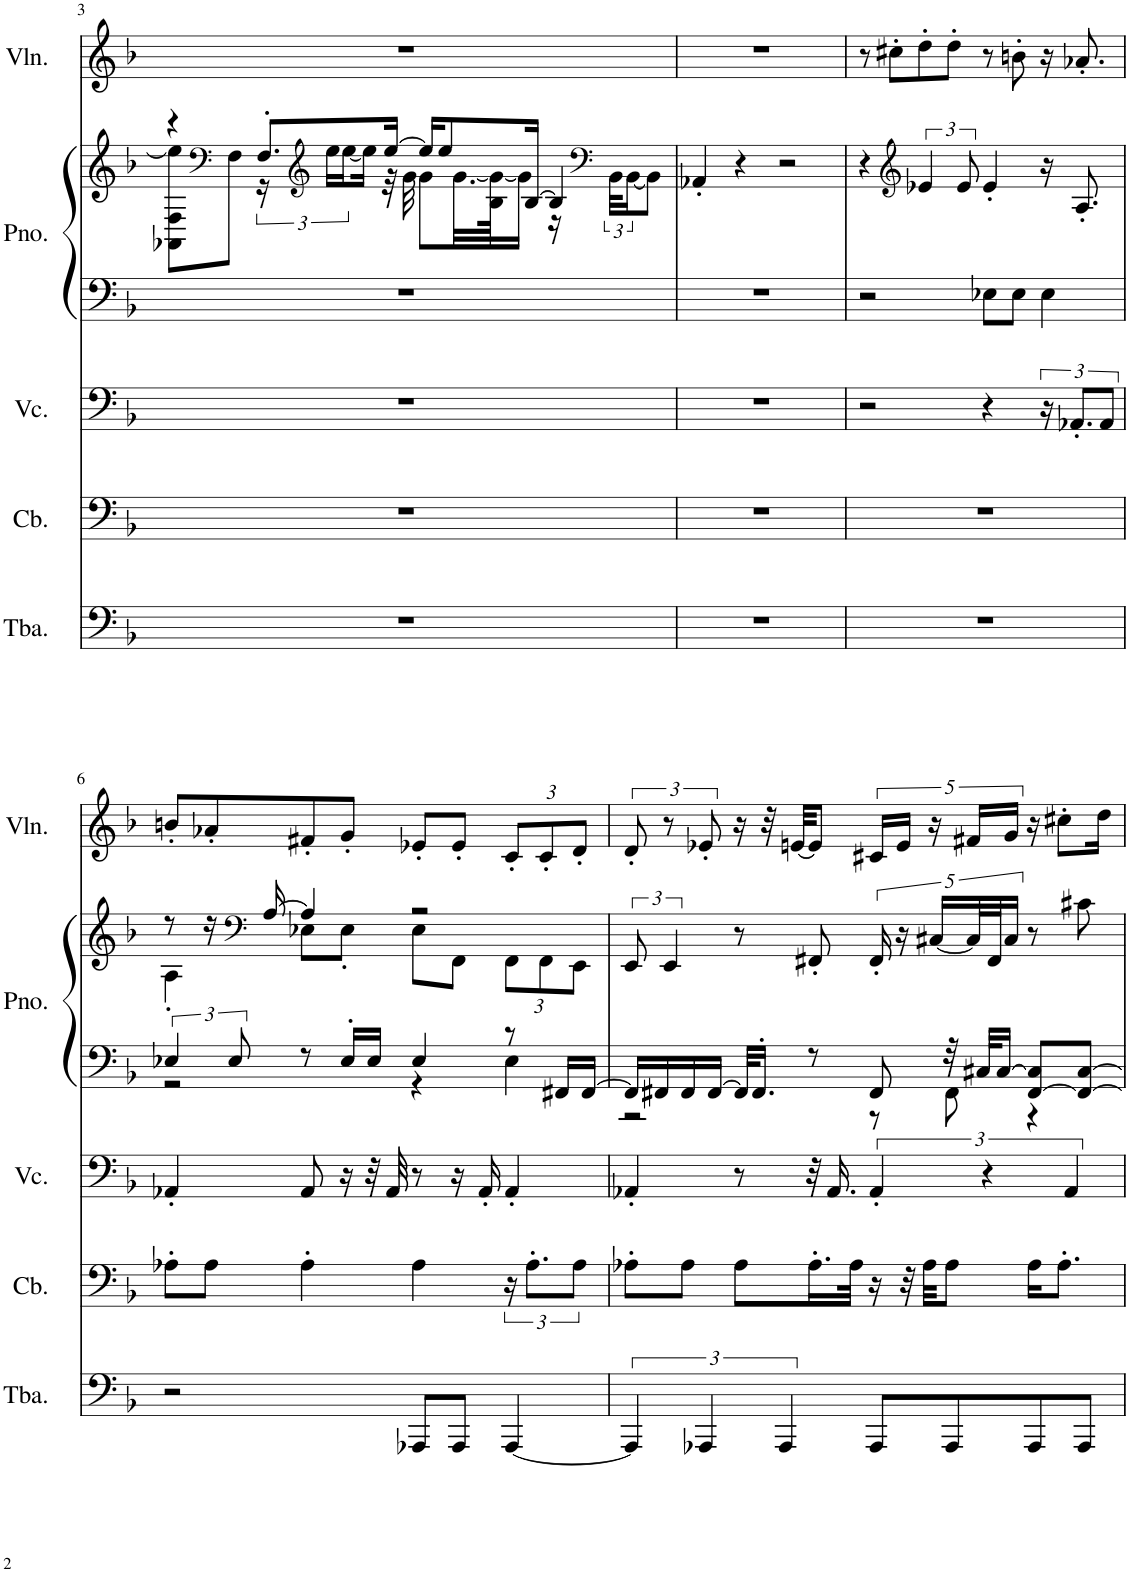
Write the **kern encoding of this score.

**kern	**kern	**kern	**kern	**kern	**kern
*part5	*part4	*part3	*part2	*part2	*part1
*staff6	*staff5	*staff4	*staff3	*staff2	*staff1
*I"Tuba, Tuba	*I"Contrabass, Bass	*I"Violoncello, Cello	*I"Piano, Grand Piano	*	*I"Violin, Violin
*I'Tba.	*I'Cb.	*I'Vc.	*I'Pno.	*	*I'Vln.
!!LO:PB:g=z
*clefF4	*clefF4	*clefF4	*clefF4	*clefG2	*clefG2
*	*Trd7c12	*	*	*	*
*k[b-]	*k[b-]	*k[b-]	*k[b-]	*k[b-]	*k[b-]
*M4/4	*M4/4	*M4/4	*M4/4	*M4/4	*M4/4
=3	=3	=3	=3	=3	=3
*	*	*	*	*^	*
1r	1r	1r	1r	4r	8AA-X\ 8F\ 8ee\]L	1r
*	*	*	*	*clefF4	*	*
.	.	.	.	.	8F\J	.
.	.	.	.	8.F'/L	24r	.
*	*	*	*	*clefG2	*	*
.	.	.	.	.	24ee\LL	.
.	.	.	.	.	[24ee\	.
.	.	.	.	.	16ee\JJ]	.
.	.	.	.	[16ee/Jk	32r	.
.	.	.	.	.	32g\	.
.	.	.	.	16ee/KL]	8g\L	.
.	.	.	.	8ee/	.	.
.	.	.	.	.	[32.g\LL	.
.	.	.	.	.	64B-\ 64g\_JK	.
.	.	.	.	[16B-/Jk	16g\JJ]	.
.	.	.	.	4B-/]	16r	.
*	*	*	*	*clefF4	*	*
.	.	.	.	.	48BB-\KLL	.
.	.	.	.	.	[24BB-\J	.
.	.	.	.	.	8BB-\J]	.
*	*	*	*	*v	*v	*
=4	=4	=4	=4	=4	=4
1r	1r	1r	1r	4AA-X'/	1r
.	.	.	.	4r	.
.	.	.	.	2r	.
=5	=5	=5	=5	=5	=5
1r	1r	2r	2r	4r	8r
.	.	.	.	.	8cc#X'\L
*	*	*	*	*clefG2	*
.	.	.	.	6e-X/	8dd'\
.	.	.	.	.	8dd'\J
.	.	.	.	12e-/	.
.	.	4r	8E-X\L	4e-'/	8r
.	.	.	8E-\J	.	8bn'\
.	.	24r	4E-\	16r	16r
.	.	12.AA-X'/L	.	.	.
.	.	.	.	8.A'/	8.a-X'/
.	.	12AA-/J	.	.	.
!!LO:LB:g=z
=6	=6	=6	=6	=6	=6
*	*	*	*^	*^	*
2r	8A-X'\L	4AA-X'/	6E-X/	2r	8r	4A'\	8bn'/L
.	8A-\J	.	.	.	16r	.	8a-X'/
.	.	.	12E-/	.	.	.	.
*	*	*	*	*	*clefF4	*	*
.	.	.	.	.	[16A/	.	.
.	4A-'\	8AA-/	8r	.	4A/]	8E-X\L	8f#X'/
.	.	16r	16E-'/LL	.	.	8E-'\J	8g'/J
.	.	32r	16E-/JJ	.	.	.	.
.	.	32AA-/	.	.	.	.	.
8AAA-X/L	4A-\	8r	4E-/	4r	2r	8E-\L	8e-X'/L
8AAA-/J	.	16r	.	.	.	8FF\J	8e-'/J
.	.	16AA-'/	.	.	.	.	.
*	*	*	*	*	*	*Xbrackettup	*Xbrackettup
[4AAA-/	24r	4AA-'/	8r	4E-\	.	12FF\L	12c'/L
.	12.A-'\L	.	.	.	.	.	.
.	.	.	.	.	.	12FF\	12c'/
.	.	.	16FF#X/LL	.	.	.	.
.	12A-\J	.	.	.	.	12EE\J	12d'/J
.	.	.	[16FF#/JJ	.	.	.	.
*	*	*	*	*	*v	*v	*
=7	=7	=7	=7	=7	=7	=7
*	*	*	*	*	*brackettup	*brackettup
6AAA-/]	8A-X'\L	4AA-X'/	16FF#/LL]	2r	12EE/	12d'/
.	.	.	16FF#X/	.	.	.
.	.	.	.	.	6EE/	12r
.	8A-\J	.	16FF#/	.	.	.
6AAA-X/	.	.	.	.	.	12e-X'/
.	.	.	[16FF#/JJ	.	.	.
.	8A-\L	8r	32FF#/KLL]	.	8r	16r
.	.	.	16.FF#'/JJ	.	.	.
.	.	.	.	.	.	32r
6AAA-/	.	.	.	.	.	.
.	.	.	.	.	.	[32en/KKL
.	16.A-'\L	32r	8r	.	8FF#X'/	8e/J]
.	.	16.AA-/	.	.	.	.
.	32A-\JJk	.	.	.	.	.
8AAA-/L	16r	6AA-'/	8FF#/	8r	20FF#'/	20c#X/LL
.	.	.	.	.	20r	20e/JJ
.	32r	.	.	.	.	.
.	32A-\KKL	.	.	.	.	.
.	.	.	.	.	[20C#X/LL	20r
8AAA-/	8A-\J	.	32r	8FF#\	.	.
.	.	.	.	.	40C#/L]	20f#X/LL
.	.	.	32C#X/KLL	.	.	.
.	.	6r	.	.	.	.
.	.	.	.	.	40FF#/J	.
.	.	.	[16C#/JJ	.	.	.
.	.	.	.	.	20C#/JJ	20g/JJ
8AAA-/	16A-\KL	.	[8FF#/ 8C#/]L	4r	8r	16r
.	8.A-'\J	.	.	.	.	8cc#X'\L
.	.	6AA-/	.	.	.	.
8AAA-/J	.	.	8FF#/_ [8C#/J	.	8c#X\	.
.	.	.	.	.	.	16dd\Jk
*	*	*	*v	*v	*	*
=	=	=	=	=	=
*-	*-	*-	*-	*-	*-
